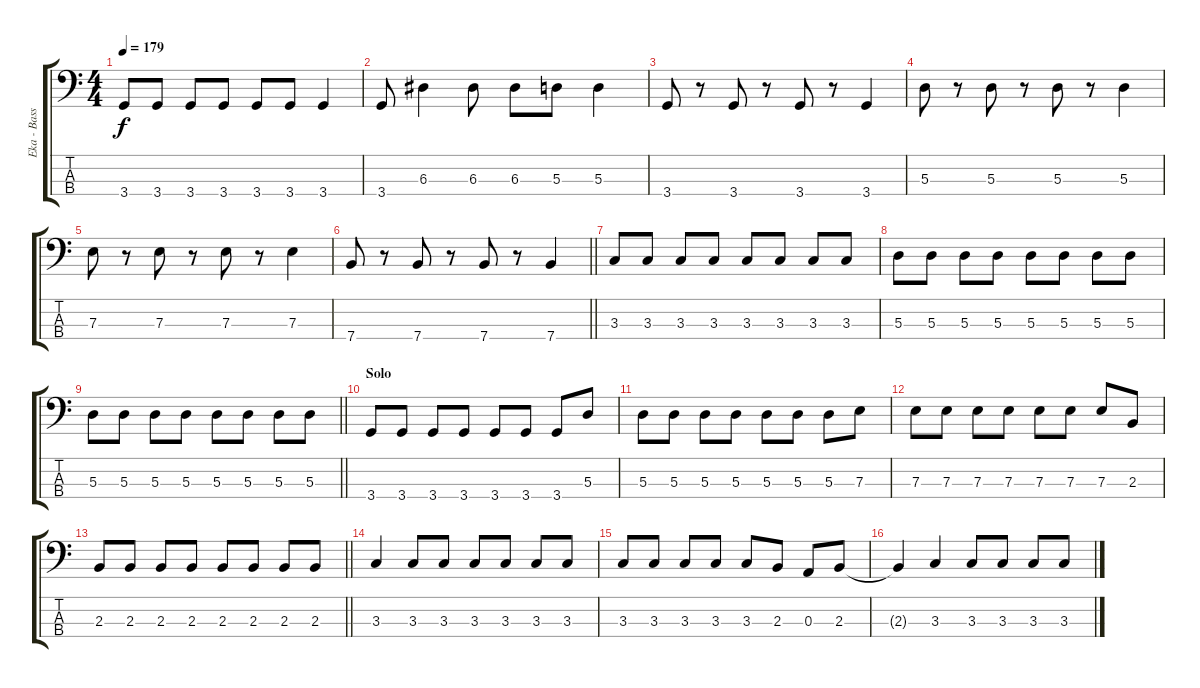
\track ("Eka - Bass" "Eka - Bass") {instrument electricbasspick}
\staff {score tabs}
\tuning (G2 D2 A1 E1) {hide}
\ts (4 4)
\tempo 179
\clef f4
\ks c
3.4.8{dy f} 3.4.8 3.4.8 3.4.8 3.4.8 3.4.8 3.4.4 |
3.4.8 6.3.4 6.3.8 6.3.8 5.3.8 5.3.4 |
3.4.8 r.8 3.4.8 r.8 3.4.8 r.8 3.4.4 |
5.3.8 r.8 5.3.8 r.8 5.3.8 r.8 5.3.4 |
7.3.8 r.8 7.3.8 r.8 7.3.8 r.8 7.3.4 |
\barLineRight lightlight
7.4.8 r.8 7.4.8 r.8 7.4.8 r.8 7.4.4 |
3.3.8 3.3.8 3.3.8 3.3.8 3.3.8 3.3.8 3.3.8 3.3.8 |
5.3.8 5.3.8 5.3.8 5.3.8 5.3.8 5.3.8 5.3.8 5.3.8 |
\barLineRight lightlight
5.3.8 5.3.8 5.3.8 5.3.8 5.3.8 5.3.8 5.3.8 5.3.8 |
\section ("" "Solo")
3.4.8 3.4.8 3.4.8 3.4.8 3.4.8 3.4.8 3.4.8 5.3.8 |
5.3.8 5.3.8 5.3.8 5.3.8 5.3.8 5.3.8 5.3.8 7.3.8 |
7.3.8 7.3.8 7.3.8 7.3.8 7.3.8 7.3.8 7.3.8 2.3.8 |
\barLineRight lightlight
2.3.8 2.3.8 2.3.8 2.3.8 2.3.8 2.3.8 2.3.8 2.3.8 |
3.3.4 3.3.8 3.3.8 3.3.8 3.3.8 3.3.8 3.3.8 |
3.3.8 3.3.8 3.3.8 3.3.8 3.3.8 2.3.8 0.3.8 2.3.8 |
2.3{t}.4 3.3.4 3.3.8 3.3.8 3.3.8 3.3.8
